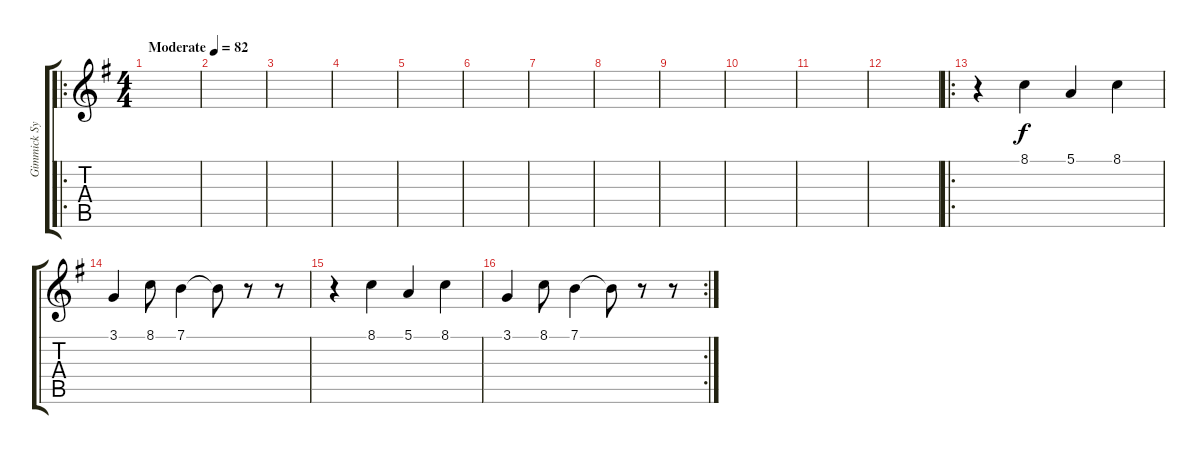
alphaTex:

\track ("Gimmick Synthé" "Gimmick Sy") {instrument fx5brightness}
\staff {score tabs}
\tuning (E4 B3 G3 D3 A2 E2) {hide}
\ro
\ts (4 4)
\tempo (82 "Moderate")
\clef g2
\ks g
|
|
|
|
|
|
|
|
|
|
|
|
\ro
r.4 8.1.4 5.1.4 8.1.4 |
3.1.4 8.1.8 7.1.4 7.1{t}.8 r.8 r.8 |
r.4 8.1.4 5.1.4 8.1.4 |
\rc 2
3.1.4 8.1.8 7.1.4 7.1{t}.8 r.8 r.8
